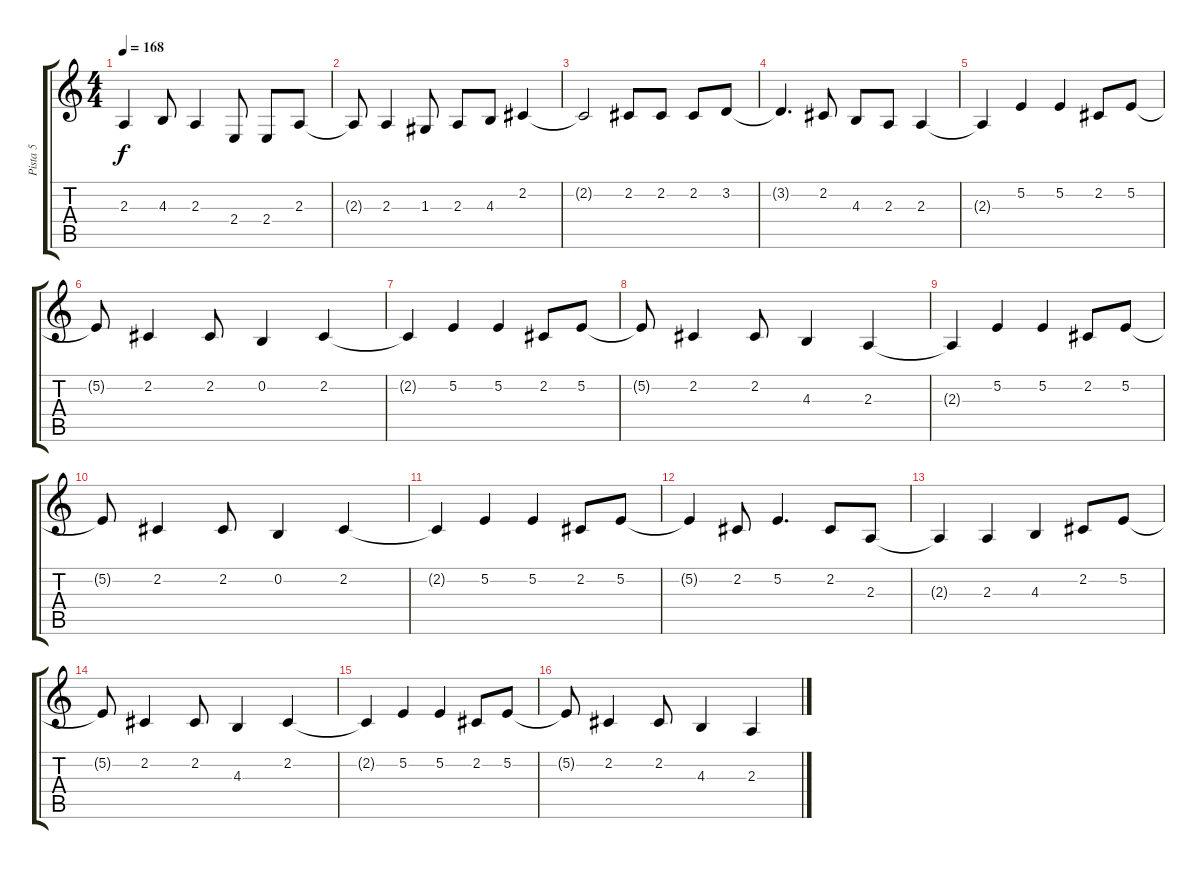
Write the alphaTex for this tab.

\track ("Pista 5" "Pista 5") {instrument electricgrandpiano}
\staff {score tabs}
\tuning (E4 B3 G3 D3 A2 E2) {hide}
\ts (4 4)
\tempo 168
\clef g2
\ks c
2.3.4{dy f} 4.3.8 2.3.4 2.4.8 2.4.8 2.3.8 |
2.3{t}.8 2.3.4 1.3.8 2.3.8 4.3.8 2.2.4 |
2.2{t}.2 2.2.8 2.2.8 2.2.8 3.2.8 |
3.2{t}.4{d} 2.2.8 4.3.8 2.3.8 2.3.4 |
2.3{t}.4 5.2.4 5.2.4 2.2.8 5.2.8 |
5.2{t}.8 2.2.4 2.2.8 0.2.4 2.2.4 |
2.2{t}.4 5.2.4 5.2.4 2.2.8 5.2.8 |
5.2{t}.8 2.2.4 2.2.8 4.3.4 2.3.4 |
2.3{t}.4 5.2.4 5.2.4 2.2.8 5.2.8 |
5.2{t}.8 2.2.4 2.2.8 0.2.4 2.2.4 |
2.2{t}.4 5.2.4 5.2.4 2.2.8 5.2.8 |
5.2{t}.4 2.2.8 5.2.4{d} 2.2.8 2.3.8 |
2.3{t}.4 2.3.4 4.3.4 2.2.8 5.2.8 |
5.2{t}.8 2.2.4 2.2.8 4.3.4 2.2.4 |
2.2{t}.4 5.2.4 5.2.4 2.2.8 5.2.8 |
5.2{t}.8 2.2.4 2.2.8 4.3.4 2.3.4
